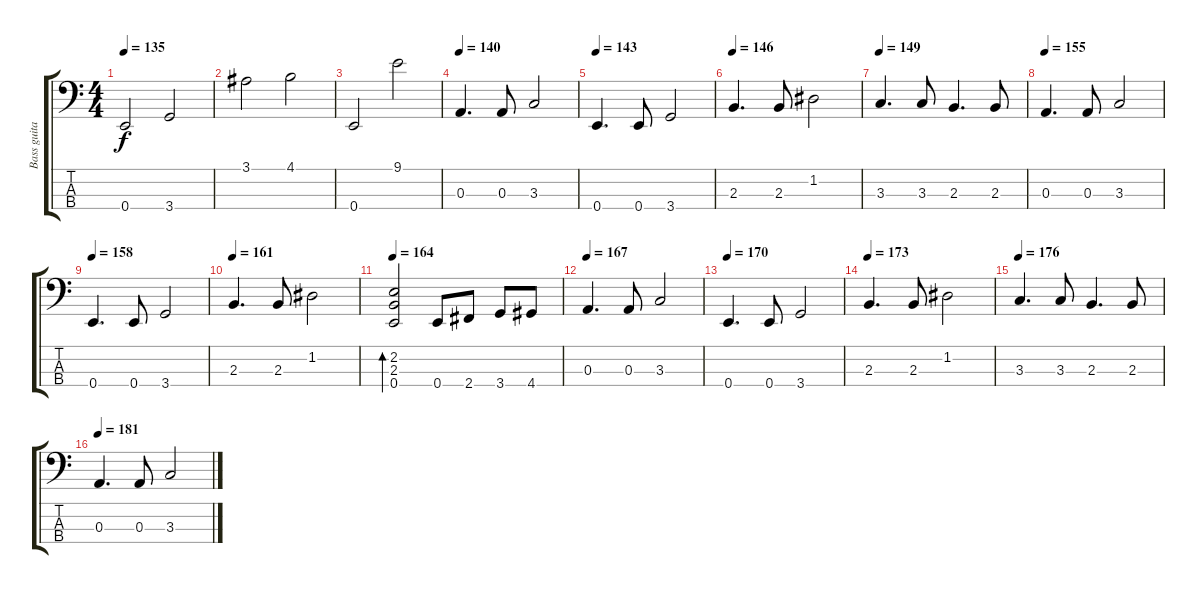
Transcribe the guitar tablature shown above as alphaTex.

\track ("Bass guitar" "Bass guita") {instrument electricbassfinger}
\staff {score tabs}
\tuning (G2 D2 A1 E1) {hide}
\ts (4 4)
\tempo 135
\clef f4
\ks c
0.4.2{dy f} 3.4.2 |
3.1.2 4.1.2 |
0.4.2 9.1.2 |
\tempo 140
0.3.4{d} 0.3.8 3.3.2 |
\tempo 143
0.4.4{d} 0.4.8 3.4.2 |
\tempo 146
2.3.4{d} 2.3.8 1.2.2 |
\tempo 149
3.3.4{d} 3.3.8 2.3.4{d} 2.3.8 |
\tempo 155
0.3.4{d} 0.3.8 3.3.2 |
\tempo 158
0.4.4{d} 0.4.8 3.4.2 |
\tempo 161
2.3.4{d} 2.3.8 1.2.2 |
\tempo 164
(2.2 2.3 0.4).2{bd 60} 0.4.8 2.4.8 3.4.8 4.4.8 |
\tempo 167
0.3.4{d} 0.3.8 3.3.2 |
\tempo 170
0.4.4{d} 0.4.8 3.4.2 |
\tempo 173
2.3.4{d} 2.3.8 1.2.2 |
\tempo 176
3.3.4{d} 3.3.8 2.3.4{d} 2.3.8 |
\tempo 181
0.3.4{d} 0.3.8 3.3.2
